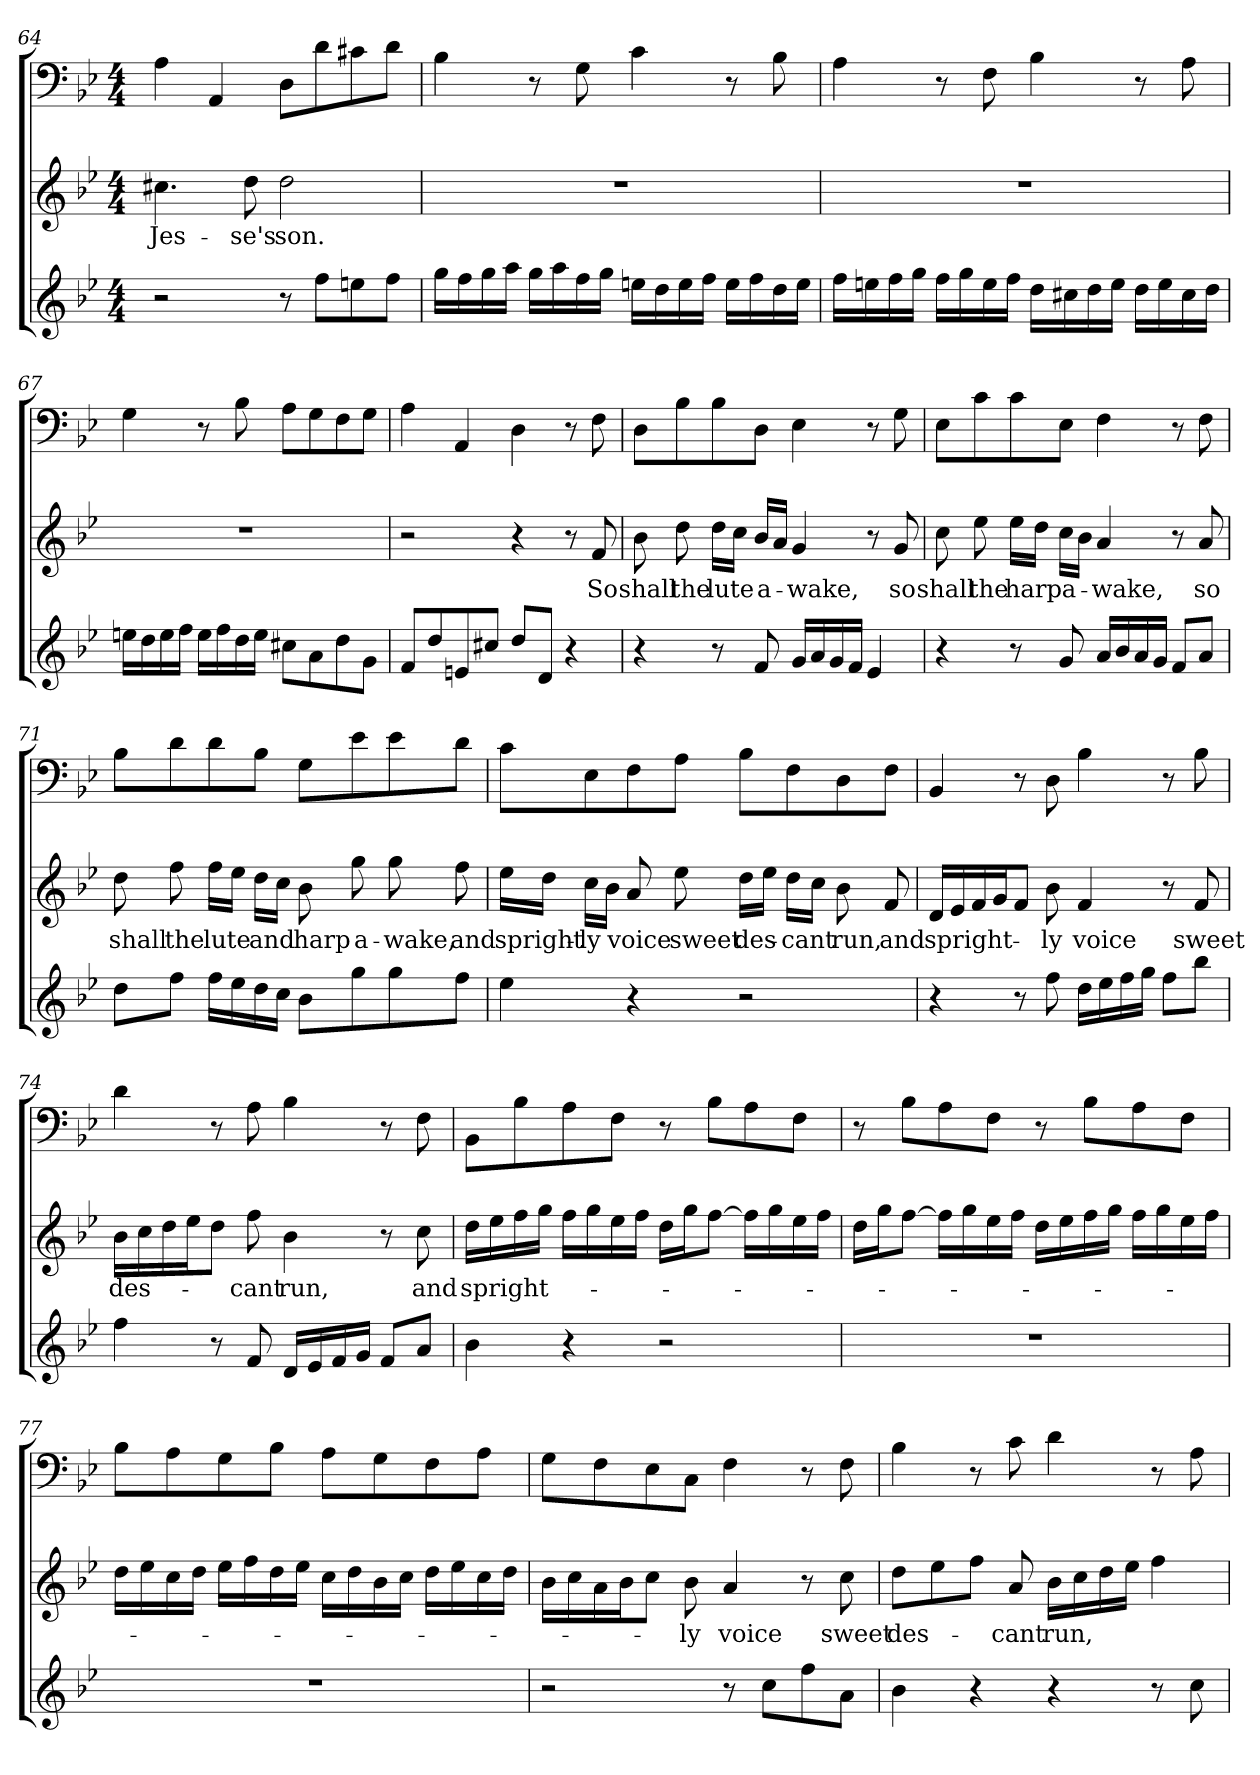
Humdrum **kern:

**kern	**kern	**text	**kern
*part3	*part2	*part2	*part1
*staff3	*staff2	*staff2	*staff1
*clefG2	*clefG2	*	*clefF4
*k[b-e-]	*k[b-e-]	*	*k[b-e-]
*B-:	*B-:	*	*B-:
*M4/4	*M4/4	*	*M4/4
=64	=64	=64	=64
2r	4.cc#X\	Jes-	4A\
.	.	.	4AA/
.	8dd\	-se's	.
8r	2dd\	son.	8D\L
8ff\L	.	.	8d\
8een\	.	.	8c#X\
8ff\J	.	.	8d\J
=65	=65	=65	=65
16gg\LL	1r	.	4B-\
16ff\	.	.	.
16gg\	.	.	.
16aa\JJ	.	.	.
16gg\LL	.	.	8r
16aa\	.	.	.
16ff\	.	.	8G\
16gg\JJ	.	.	.
16een\LL	.	.	4c\
16dd\	.	.	.
16ee\	.	.	.
16ff\JJ	.	.	.
16ee\LL	.	.	8r
16ff\	.	.	.
16dd\	.	.	8B-\
16ee\JJ	.	.	.
=66	=66	=66	=66
16ff\LL	1r	.	4A\
16een\	.	.	.
16ff\	.	.	.
16gg\JJ	.	.	.
16ff\LL	.	.	8r
16gg\	.	.	.
16ee\	.	.	8F\
16ff\JJ	.	.	.
16dd\LL	.	.	4B-\
16cc#X\	.	.	.
16dd\	.	.	.
16ee\JJ	.	.	.
16dd\LL	.	.	8r
16ee\	.	.	.
16cc#\	.	.	8A\
16dd\JJ	.	.	.
=67	=67	=67	=67
16een\LL	1r	.	4G\
16dd\	.	.	.
16ee\	.	.	.
16ff\JJ	.	.	.
16ee\LL	.	.	8r
16ff\	.	.	.
16dd\	.	.	8B-\
16ee\JJ	.	.	.
8cc#X\L	.	.	8A\L
8a\	.	.	8G\
8dd\	.	.	8F\
8g\J	.	.	8G\J
=68	=68	=68	=68
8f/L	2r	.	4A\
8dd/	.	.	.
8en/	.	.	4AA/
8cc#X/J	.	.	.
8dd/L	4r	.	4D\
8d/J	.	.	.
4r	8r	.	8r
.	8f/	So	8F\
=69	=69	=69	=69
4r	8b-\	shall	8D\L
.	8dd\	the	8B-\
8r	16dd\LL	lute	8B-\
.	16cc\JJ	.	.
8f/	16b-/LL	a-	8D\J
.	16a/JJ	.	.
16g/LL	4g/	-wake,	4E-\
16a/	.	.	.
16g/	.	.	.
16f/JJ	.	.	.
4e-/	8r	.	8r
.	8g/	so	8G\
=70	=70	=70	=70
4r	8cc\	shall	8E-\L
.	8ee-\	the	8c\
8r	16ee-\LL	harp	8c\
.	16dd\JJ	.	.
8g/	16cc\LL	a-	8E-\J
.	16b-\JJ	.	.
16a/LL	4a/	-wake,	4F\
16b-/	.	.	.
16a/	.	.	.
16g/JJ	.	.	.
8f/L	8r	.	8r
8a/J	8a/	so	8F\
=71	=71	=71	=71
8dd\L	8dd\	shall	8B-\L
8ff\J	8ff\	the	8d\
16ff\LL	16ff\LL	lute	8d\
16ee-\	16ee-\JJ	.	.
16dd\	16dd\LL	and	8B-\J
16cc\JJ	16cc\JJ	.	.
8b-\L	8b-\	harp	8G\L
8gg\	8gg\	a-	8e-\
8gg\	8gg\	-wake,	8e-\
8ff\J	8ff\	and	8d\J
=72	=72	=72	=72
4ee-\	16ee-\LL	spright-	8c\L
.	16dd\JJ	.	.
.	16cc\LL	-ly	8E-\
.	16b-\JJ	.	.
4r	8a/	voice	8F\
.	8ee-\	sweet	8A\J
2r	16dd\LL	des-	8B-\L
.	16ee-\JJ	.	.
.	16dd\LL	-cant	8F\
.	16cc\JJ	.	.
.	8b-\	run,	8D\
.	8f/	and	8F\J
=73	=73	=73	=73
4r	16d/LL	spright-	4BB-/
.	16e-/	.	.
.	16f/	.	.
.	16g/J	.	.
8r	8f/J	.	8r
8ff\	8b-\	-ly	8D\
16dd\LL	4f/	voice	4B-\
16ee-\	.	.	.
16ff\	.	.	.
16gg\JJ	.	.	.
8ff\L	8r	.	8r
8bb-\J	8f/	sweet	8B-\
=74	=74	=74	=74
4ff\	16b-\LL	des-	4d\
.	16cc\	.	.
.	16dd\	.	.
.	16ee-\J	.	.
8r	8dd\J	.	8r
8f/	8ff\	-cant	8A\
16d/LL	4b-\	run,	4B-\
16e-/	.	.	.
16f/	.	.	.
16g/JJ	.	.	.
8f/L	8r	.	8r
8a/J	8cc\	and	8F\
=75	=75	=75	=75
4b-\	16dd\LL	spright-	8BB-\L
.	16ee-\	.	.
.	16ff\	.	8B-\
.	16gg\JJ	.	.
4r	16ff\LL	.	8A\
.	16gg\	.	.
.	16ee-\	.	8F\J
.	16ff\JJ	.	.
2r	16dd\LL	.	8r
.	16gg\J	.	.
.	[8ff\J	.	8B-\L
.	16ff\LL]	.	8A\
.	16gg\	.	.
.	16ee-\	.	8F\J
.	16ff\JJ	.	.
=76	=76	=76	=76
1r	16dd\LL	.	8r
.	16gg\J	.	.
.	[8ff\J	.	8B-\L
.	16ff\LL]	.	8A\
.	16gg\	.	.
.	16ee-\	.	8F\J
.	16ff\JJ	.	.
.	16dd\LL	.	8r
.	16ee-\	.	.
.	16ff\	.	8B-\L
.	16gg\JJ	.	.
.	16ff\LL	.	8A\
.	16gg\	.	.
.	16ee-\	.	8F\J
.	16ff\JJ	.	.
=77	=77	=77	=77
1r	16dd\LL	.	8B-\L
.	16ee-\	.	.
.	16cc\	.	8A\
.	16dd\JJ	.	.
.	16ee-\LL	.	8G\
.	16ff\	.	.
.	16dd\	.	8B-\J
.	16ee-\JJ	.	.
.	16cc\LL	.	8A\L
.	16dd\	.	.
.	16b-\	.	8G\
.	16cc\JJ	.	.
.	16dd\LL	.	8F\
.	16ee-\	.	.
.	16cc\	.	8A\J
.	16dd\JJ	.	.
=78	=78	=78	=78
2r	16b-\LL	.	8G\L
.	16cc\	.	.
.	16a\	.	8F\
.	16b-\J	.	.
.	8cc\J	.	8E-\
.	8b-\	-ly	8C\J
8r	4a/	voice	4F\
8cc\L	.	.	.
8ff\	8r	.	8r
8a\J	8cc\	sweet	8F\
=79	=79	=79	=79
4b-\	8dd\L	des-	4B-\
.	8ee-\	.	.
4r	8ff\J	.	8r
.	8a/	-cant	8c\
4r	16b-\LL	run,	4d\
.	16cc\	.	.
.	16dd\	.	.
.	16ee-\JJ	.	.
8r	4ff\	.	8r
8cc\	.	.	8A\
=	=	=	=
*-	*-	*-	*-
